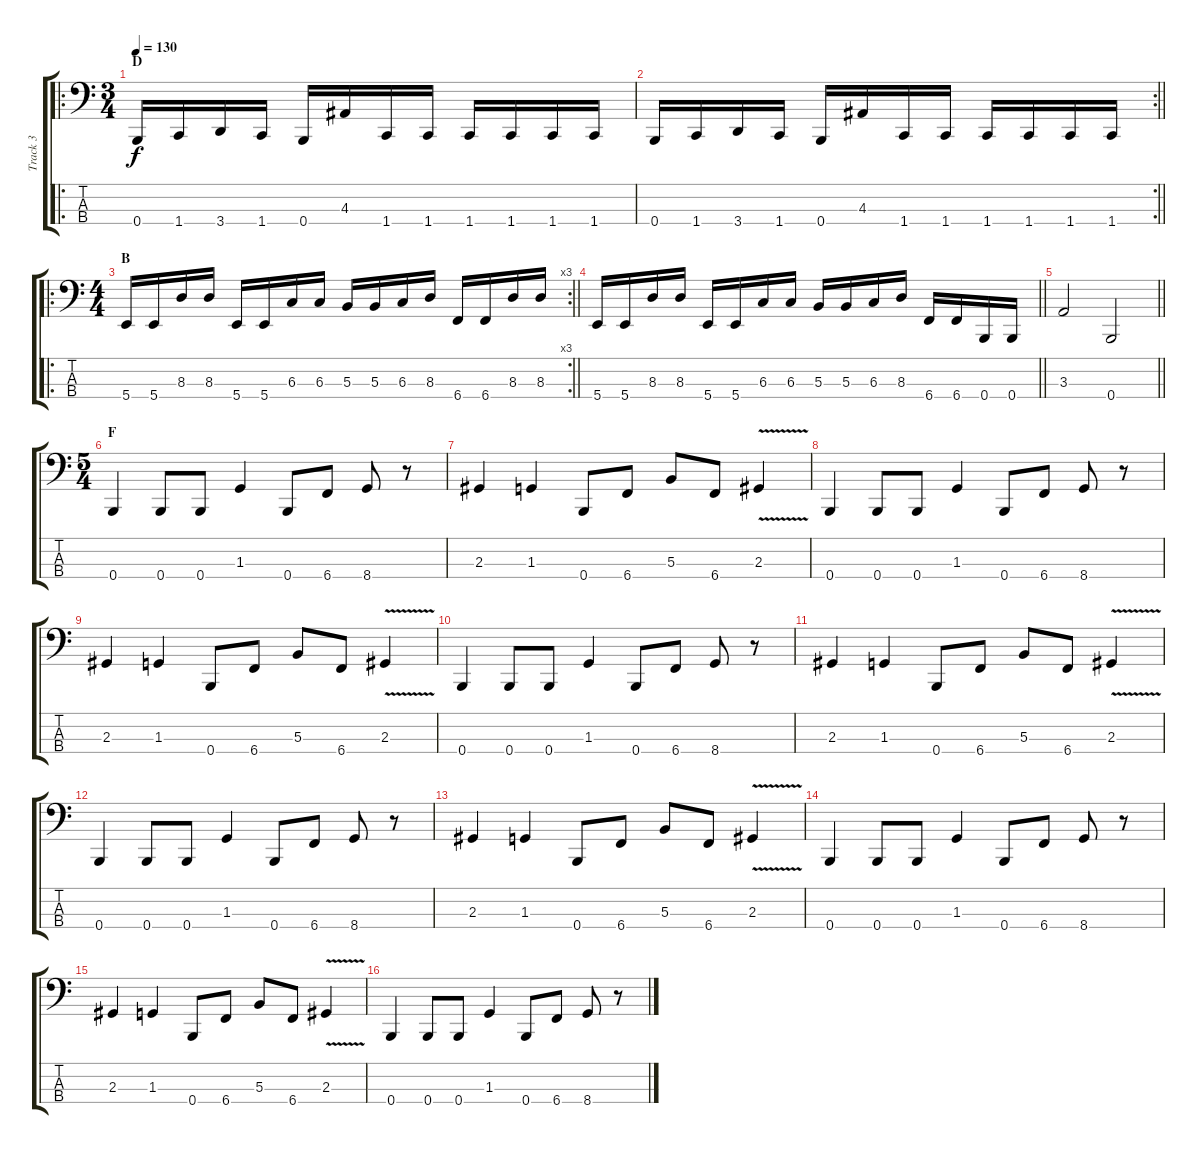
\track ("Track 3" "Track 3") {instrument electricbassfinger}
\staff {score tabs}
\tuning (E2 B1 Gb1 B0) {hide}
\ro
\ts (3 4)
\section ("" "D")
\tempo 130
\clef f4
\ks c
0.4.16{dy f} 1.4.16 3.4.16 1.4.16 0.4.16 4.3.16 1.4.16 1.4.16 1.4.16 1.4.16 1.4.16 1.4.16 |
\rc 2
\barLineRight lightlight
0.4.16 1.4.16 3.4.16 1.4.16 0.4.16 4.3.16 1.4.16 1.4.16 1.4.16 1.4.16 1.4.16 1.4.16 |
\ro
\rc 3
\ts (4 4)
\section ("" "B")
\barLineRight lightlight
5.4.16 5.4.16 8.3.16 8.3.16 5.4.16 5.4.16 6.3.16 6.3.16 5.3.16 5.3.16 6.3.16 8.3.16 6.4.16 6.4.16 8.3.16 8.3.16 |
\barLineRight lightlight
5.4.16 5.4.16 8.3.16 8.3.16 5.4.16 5.4.16 6.3.16 6.3.16 5.3.16 5.3.16 6.3.16 8.3.16 6.4.16 6.4.16 0.4.16 0.4.16 |
\barLineRight lightlight
3.3.2 0.4.2 |
\ts (5 4)
\section ("" "F")
0.4.4 0.4.8 0.4.8 1.3.4 0.4.8 6.4.8 8.4.8 r.8 |
2.3.4 1.3.4 0.4.8 6.4.8 5.3.8 6.4.8 2.3{v}.4 |
0.4.4 0.4.8 0.4.8 1.3.4 0.4.8 6.4.8 8.4.8 r.8 |
2.3.4 1.3.4 0.4.8 6.4.8 5.3.8 6.4.8 2.3{v}.4 |
0.4.4 0.4.8 0.4.8 1.3.4 0.4.8 6.4.8 8.4.8 r.8 |
2.3.4 1.3.4 0.4.8 6.4.8 5.3.8 6.4.8 2.3{v}.4 |
0.4.4 0.4.8 0.4.8 1.3.4 0.4.8 6.4.8 8.4.8 r.8 |
2.3.4 1.3.4 0.4.8 6.4.8 5.3.8 6.4.8 2.3{v}.4 |
0.4.4 0.4.8 0.4.8 1.3.4 0.4.8 6.4.8 8.4.8 r.8 |
2.3.4 1.3.4 0.4.8 6.4.8 5.3.8 6.4.8 2.3{v}.4 |
0.4.4 0.4.8 0.4.8 1.3.4 0.4.8 6.4.8 8.4.8 r.8
